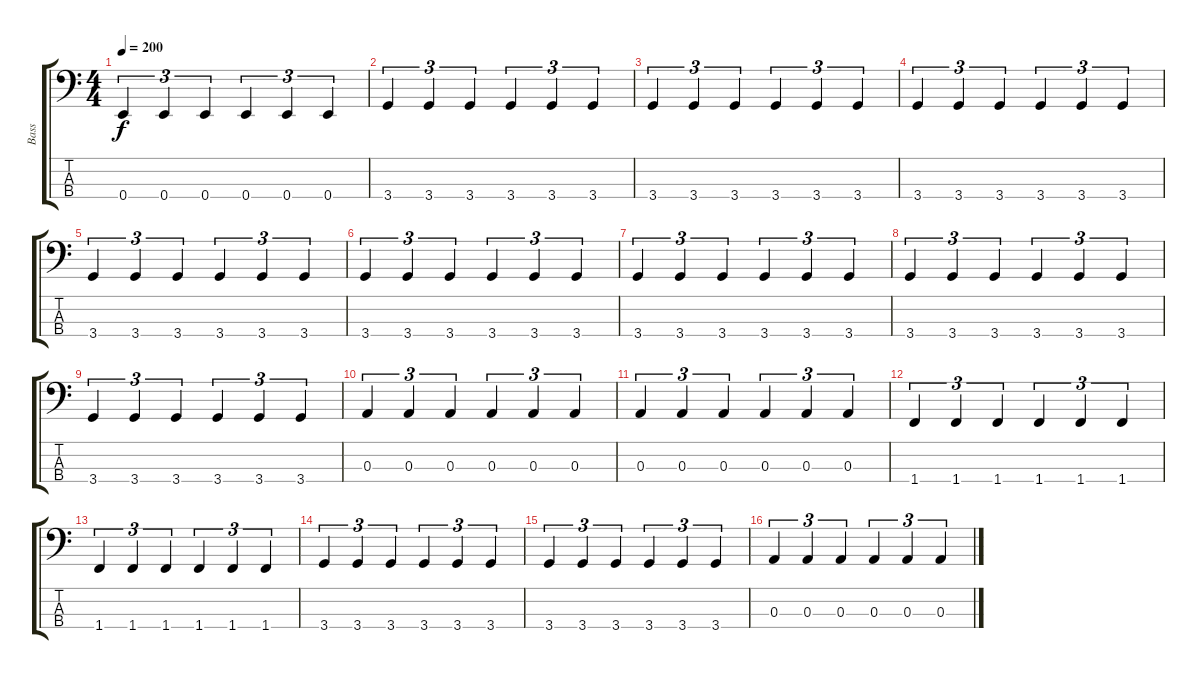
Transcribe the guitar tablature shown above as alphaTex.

\track ("Bass" "Bass") {instrument fretlessbass}
\staff {score tabs}
\tuning (G2 D2 A1 E1) {hide}
\ts (4 4)
\tempo 200
\clef f4
\ks c
0.4.4{tu (3 2) dy f} 0.4.4{tu (3 2)} 0.4.4{tu (3 2)} 0.4.4{tu (3 2)} 0.4.4{tu (3 2)} 0.4.4{tu (3 2)} |
3.4.4{tu (3 2)} 3.4.4{tu (3 2)} 3.4.4{tu (3 2)} 3.4.4{tu (3 2)} 3.4.4{tu (3 2)} 3.4.4{tu (3 2)} |
3.4.4{tu (3 2)} 3.4.4{tu (3 2)} 3.4.4{tu (3 2)} 3.4.4{tu (3 2)} 3.4.4{tu (3 2)} 3.4.4{tu (3 2)} |
3.4.4{tu (3 2)} 3.4.4{tu (3 2)} 3.4.4{tu (3 2)} 3.4.4{tu (3 2)} 3.4.4{tu (3 2)} 3.4.4{tu (3 2)} |
3.4.4{tu (3 2)} 3.4.4{tu (3 2)} 3.4.4{tu (3 2)} 3.4.4{tu (3 2)} 3.4.4{tu (3 2)} 3.4.4{tu (3 2)} |
3.4.4{tu (3 2)} 3.4.4{tu (3 2)} 3.4.4{tu (3 2)} 3.4.4{tu (3 2)} 3.4.4{tu (3 2)} 3.4.4{tu (3 2)} |
3.4.4{tu (3 2)} 3.4.4{tu (3 2)} 3.4.4{tu (3 2)} 3.4.4{tu (3 2)} 3.4.4{tu (3 2)} 3.4.4{tu (3 2)} |
3.4.4{tu (3 2)} 3.4.4{tu (3 2)} 3.4.4{tu (3 2)} 3.4.4{tu (3 2)} 3.4.4{tu (3 2)} 3.4.4{tu (3 2)} |
3.4.4{tu (3 2)} 3.4.4{tu (3 2)} 3.4.4{tu (3 2)} 3.4.4{tu (3 2)} 3.4.4{tu (3 2)} 3.4.4{tu (3 2)} |
0.3.4{tu (3 2)} 0.3.4{tu (3 2)} 0.3.4{tu (3 2)} 0.3.4{tu (3 2)} 0.3.4{tu (3 2)} 0.3.4{tu (3 2)} |
0.3.4{tu (3 2)} 0.3.4{tu (3 2)} 0.3.4{tu (3 2)} 0.3.4{tu (3 2)} 0.3.4{tu (3 2)} 0.3.4{tu (3 2)} |
1.4.4{tu (3 2)} 1.4.4{tu (3 2)} 1.4.4{tu (3 2)} 1.4.4{tu (3 2)} 1.4.4{tu (3 2)} 1.4.4{tu (3 2)} |
1.4.4{tu (3 2)} 1.4.4{tu (3 2)} 1.4.4{tu (3 2)} 1.4.4{tu (3 2)} 1.4.4{tu (3 2)} 1.4.4{tu (3 2)} |
3.4.4{tu (3 2)} 3.4.4{tu (3 2)} 3.4.4{tu (3 2)} 3.4.4{tu (3 2)} 3.4.4{tu (3 2)} 3.4.4{tu (3 2)} |
3.4.4{tu (3 2)} 3.4.4{tu (3 2)} 3.4.4{tu (3 2)} 3.4.4{tu (3 2)} 3.4.4{tu (3 2)} 3.4.4{tu (3 2)} |
0.3.4{tu (3 2)} 0.3.4{tu (3 2)} 0.3.4{tu (3 2)} 0.3.4{tu (3 2)} 0.3.4{tu (3 2)} 0.3.4{tu (3 2)}
